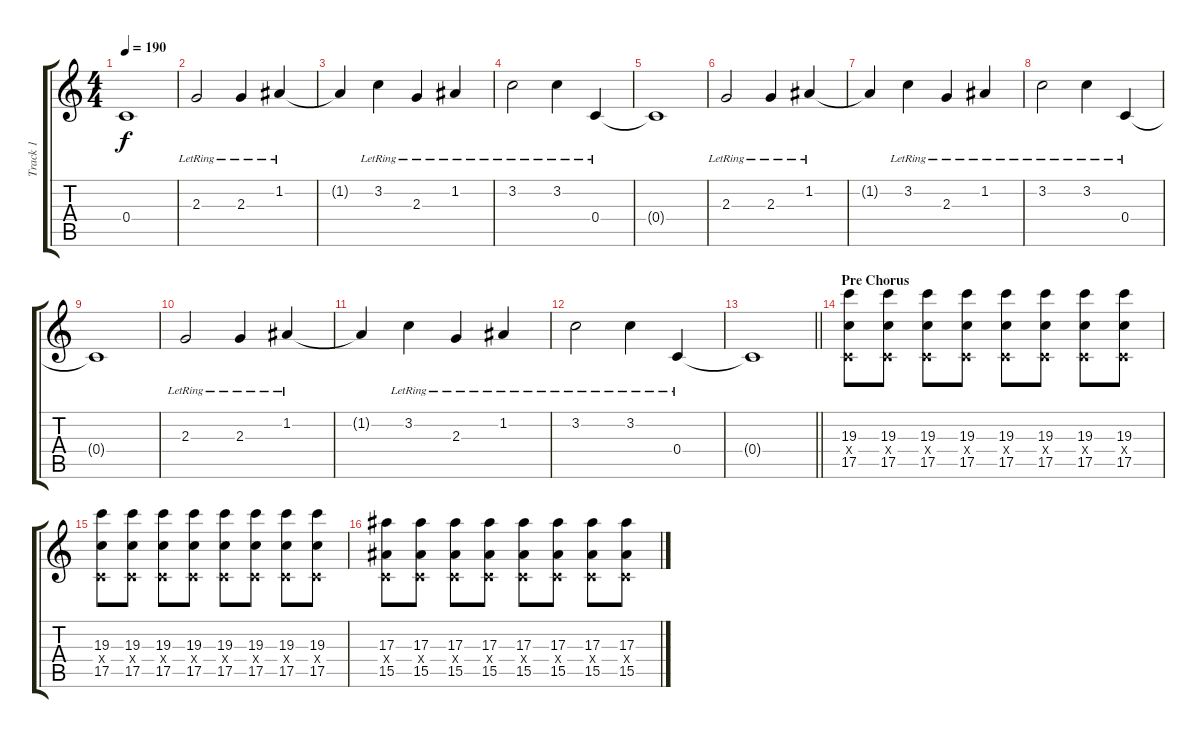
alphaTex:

\track ("Track 1" "Track 1") {instrument distortionguitar}
\staff {score tabs}
\tuning (D4 A3 F3 C3 G2 C2) {hide}
\ts (4 4)
\tempo 190
\clef g2
\ks c
0.4{t}.1{dy f} |
2.3{lr}.2 2.3{lr}.4 1.2{lr}.4 |
1.2{t}.4 3.2{lr}.4 2.3{lr}.4 1.2{lr}.4 |
3.2{lr}.2 3.2{lr}.4 0.4{lr}.4 |
0.4{t}.1 |
2.3{lr}.2 2.3{lr}.4 1.2{lr}.4 |
1.2{t}.4 3.2{lr}.4 2.3{lr}.4 1.2{lr}.4 |
3.2{lr}.2 3.2{lr}.4 0.4{lr}.4 |
0.4{t}.1 |
2.3{lr}.2 2.3{lr}.4 1.2{lr}.4 |
1.2{t}.4 3.2{lr}.4 2.3{lr}.4 1.2{lr}.4 |
3.2{lr}.2 3.2{lr}.4 0.4{lr}.4 |
\barLineRight lightlight
0.4{t}.1 |
\section ("" "Pre Chorus")
(19.3 0.4{x} 17.5).8{instrument distortionguitar} (19.3 0.4{x} 17.5).8 (19.3 0.4{x} 17.5).8 (19.3 0.4{x} 17.5).8 (19.3 0.4{x} 17.5).8 (19.3 0.4{x} 17.5).8 (19.3 0.4{x} 17.5).8 (19.3 0.4{x} 17.5).8 |
(19.3 0.4{x} 17.5).8 (19.3 0.4{x} 17.5).8 (19.3 0.4{x} 17.5).8 (19.3 0.4{x} 17.5).8 (19.3 0.4{x} 17.5).8 (19.3 0.4{x} 17.5).8 (19.3 0.4{x} 17.5).8 (19.3 0.4{x} 17.5).8 |
(17.3 0.4{x} 15.5).8 (17.3 0.4{x} 15.5).8 (17.3 0.4{x} 15.5).8 (17.3 0.4{x} 15.5).8 (17.3 0.4{x} 15.5).8 (17.3 0.4{x} 15.5).8 (17.3 0.4{x} 15.5).8 (17.3 0.4{x} 15.5).8
